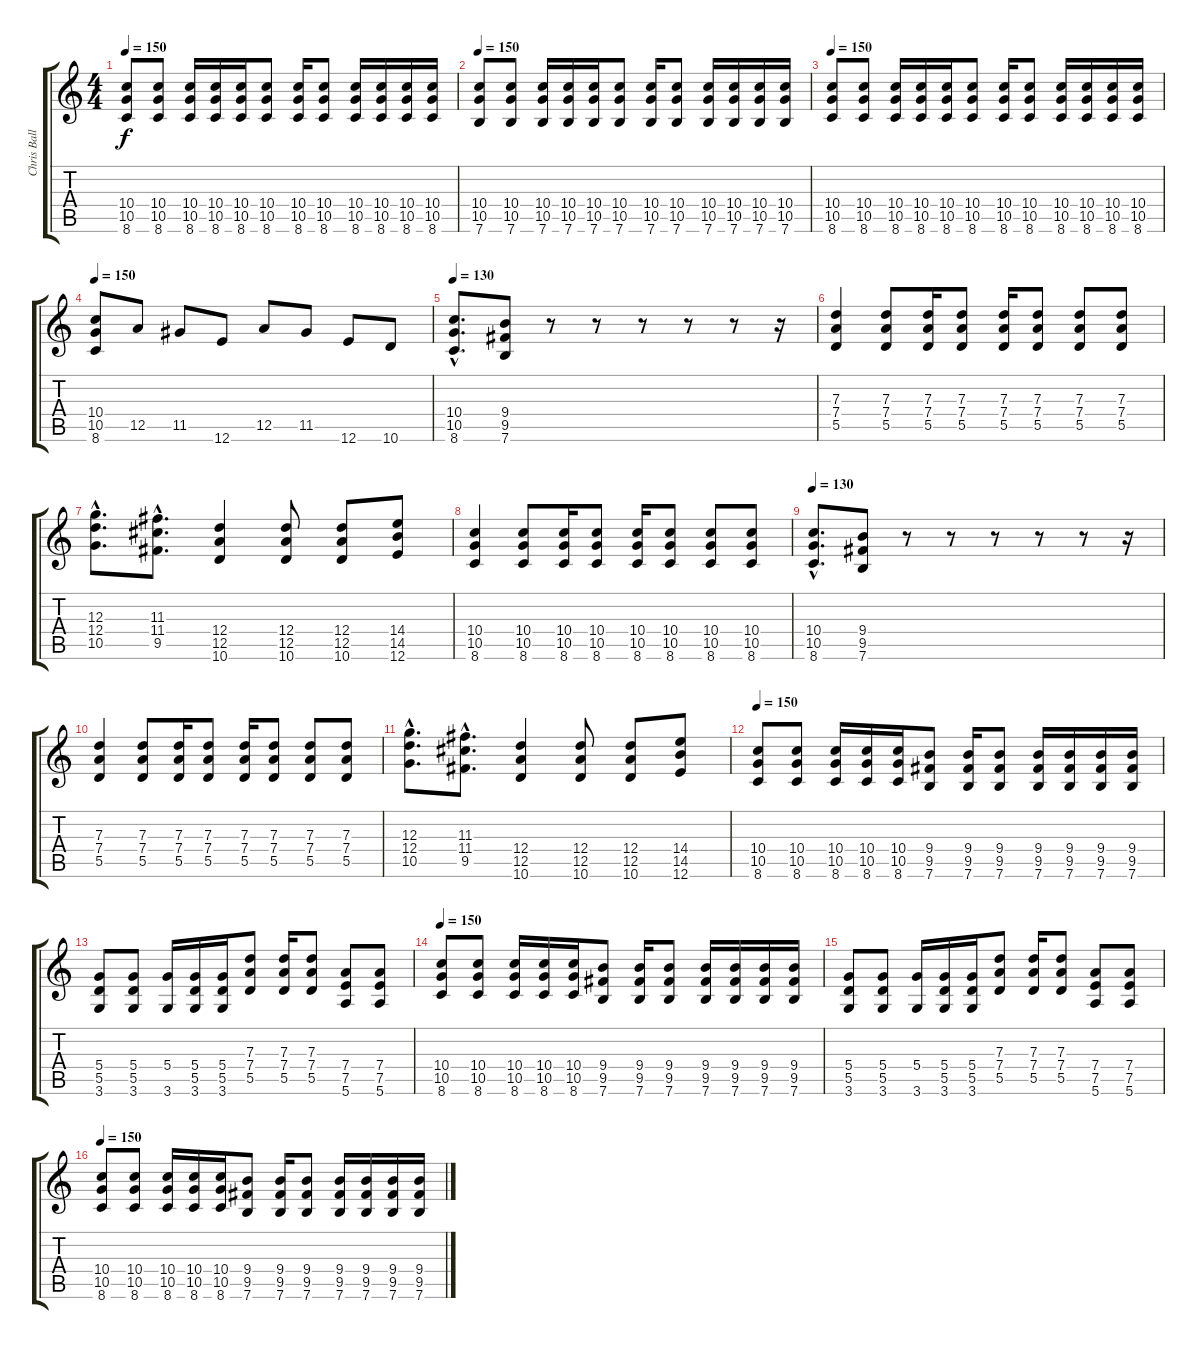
\track ("Chris Ballard (Lead Guitar)" "Chris Ball") {instrument distortionguitar}
\staff {score tabs}
\tuning (E4 B3 G3 D3 A2 E2) {hide}
\ts (4 4)
\tempo 150
\clef g2
\ks c
(10.4 10.5 8.6).8{dy f} (10.4 10.5 8.6).8 (10.4 10.5 8.6).16 (10.4 10.5 8.6).16 (10.4 10.5 8.6).16 (10.4 10.5 8.6).8 (10.4 10.5 8.6).16 (10.4 10.5 8.6).8 (10.4 10.5 8.6).16 (10.4 10.5 8.6).16 (10.4 10.5 8.6).16 (10.4 10.5 8.6).16 |
\tempo 150
(10.4 10.5 7.6).8 (10.4 10.5 7.6).8 (10.4 10.5 7.6).16 (10.4 10.5 7.6).16 (10.4 10.5 7.6).16 (10.4 10.5 7.6).8 (10.4 10.5 7.6).16 (10.4 10.5 7.6).8 (10.4 10.5 7.6).16 (10.4 10.5 7.6).16 (10.4 10.5 7.6).16 (10.4 10.5 7.6).16 |
\tempo 150
(10.4 10.5 8.6).8 (10.4 10.5 8.6).8 (10.4 10.5 8.6).16 (10.4 10.5 8.6).16 (10.4 10.5 8.6).16 (10.4 10.5 8.6).8 (10.4 10.5 8.6).16 (10.4 10.5 8.6).8 (10.4 10.5 8.6).16 (10.4 10.5 8.6).16 (10.4 10.5 8.6).16 (10.4 10.5 8.6).16 |
\tempo 150
(10.4 10.5 8.6).8 12.5.8 11.5.8 12.6.8 12.5.8 11.5.8 12.6.8 10.6.8 |
\tempo 130
(10.4{hac} 10.5{hac} 8.6{hac}).8{d} (9.4 9.5 7.6).8 r.8 r.8 r.8 r.8 r.8 r.16 |
(7.3 7.4 5.5).4 (7.3 7.4 5.5).8 (7.3 7.4 5.5).16 (7.3 7.4 5.5).8 (7.3 7.4 5.5).16 (7.3 7.4 5.5).8 (7.3 7.4 5.5).8 (7.3 7.4 5.5).8 |
(12.3{hac} 12.4{hac} 10.5{hac}).8{d} (11.3{hac} 11.4{hac} 9.5{hac}).8{d} (12.4 12.5 10.6).4 (12.4 12.5 10.6).8 (12.4 12.5 10.6).8 (14.4 14.5 12.6).8 |
(10.4 10.5 8.6).4 (10.4 10.5 8.6).8 (10.4 10.5 8.6).16 (10.4 10.5 8.6).8 (10.4 10.5 8.6).16 (10.4 10.5 8.6).8 (10.4 10.5 8.6).8 (10.4 10.5 8.6).8 |
\tempo 130
(10.4{hac} 10.5{hac} 8.6{hac}).8{d} (9.4 9.5 7.6).8 r.8 r.8 r.8 r.8 r.8 r.16 |
(7.3 7.4 5.5).4 (7.3 7.4 5.5).8 (7.3 7.4 5.5).16 (7.3 7.4 5.5).8 (7.3 7.4 5.5).16 (7.3 7.4 5.5).8 (7.3 7.4 5.5).8 (7.3 7.4 5.5).8 |
(12.3{hac} 12.4{hac} 10.5{hac}).8{d} (11.3{hac} 11.4{hac} 9.5{hac}).8{d} (12.4 12.5 10.6).4 (12.4 12.5 10.6).8 (12.4 12.5 10.6).8 (14.4 14.5 12.6).8 |
\tempo 150
(10.4 10.5 8.6).8 (10.4 10.5 8.6).8 (10.4 10.5 8.6).16 (10.4 10.5 8.6).16 (10.4 10.5 8.6).16 (9.4 9.5 7.6).8 (9.4 9.5 7.6).16 (9.4 9.5 7.6).8 (9.4 9.5 7.6).16 (9.4 9.5 7.6).16 (9.4 9.5 7.6).16 (9.4 9.5 7.6).16 |
(5.4 5.5 3.6).8 (5.4 5.5 3.6).8 (5.4 3.6).16 (5.4 5.5 3.6).16 (5.4 5.5 3.6).16 (7.3 7.4 5.5).8 (7.3 7.4 5.5).16 (7.3 7.4 5.5).8 (7.4 7.5 5.6).8 (7.4 7.5 5.6).8 |
\tempo 150
(10.4 10.5 8.6).8 (10.4 10.5 8.6).8 (10.4 10.5 8.6).16 (10.4 10.5 8.6).16 (10.4 10.5 8.6).16 (9.4 9.5 7.6).8 (9.4 9.5 7.6).16 (9.4 9.5 7.6).8 (9.4 9.5 7.6).16 (9.4 9.5 7.6).16 (9.4 9.5 7.6).16 (9.4 9.5 7.6).16 |
(5.4 5.5 3.6).8 (5.4 5.5 3.6).8 (5.4 3.6).16 (5.4 5.5 3.6).16 (5.4 5.5 3.6).16 (7.3 7.4 5.5).8 (7.3 7.4 5.5).16 (7.3 7.4 5.5).8 (7.4 7.5 5.6).8 (7.4 7.5 5.6).8 |
\tempo 150
(10.4 10.5 8.6).8 (10.4 10.5 8.6).8 (10.4 10.5 8.6).16 (10.4 10.5 8.6).16 (10.4 10.5 8.6).16 (9.4 9.5 7.6).8 (9.4 9.5 7.6).16 (9.4 9.5 7.6).8 (9.4 9.5 7.6).16 (9.4 9.5 7.6).16 (9.4 9.5 7.6).16 (9.4 9.5 7.6).16
